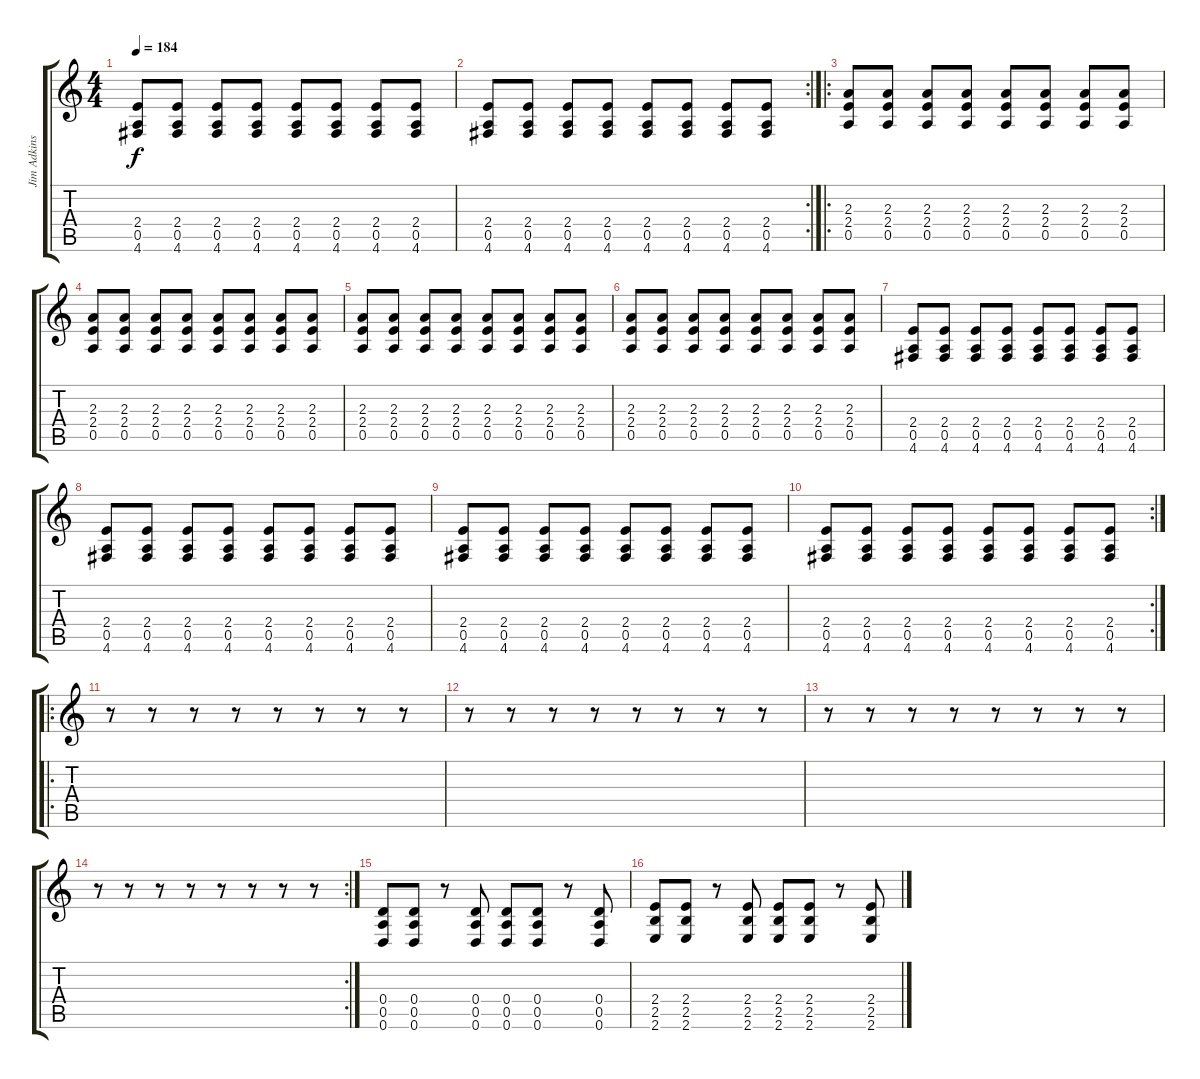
\track ("Jim Adkins" "Jim Adkins") {instrument distortionguitar}
\staff {score tabs}
\tuning (E4 B3 G3 D3 A2 D2) {hide}
\ts (4 4)
\tempo 184
\clef g2
\ks c
(2.4 0.5 4.6).8{dy f} (2.4 0.5 4.6).8 (2.4 0.5 4.6).8 (2.4 0.5 4.6).8 (2.4 0.5 4.6).8 (2.4 0.5 4.6).8 (2.4 0.5 4.6).8 (2.4 0.5 4.6).8 |
\rc 2
(2.4 0.5 4.6).8 (2.4 0.5 4.6).8 (2.4 0.5 4.6).8 (2.4 0.5 4.6).8 (2.4 0.5 4.6).8 (2.4 0.5 4.6).8 (2.4 0.5 4.6).8 (2.4 0.5 4.6).8 |
\ro
(2.3 2.4 0.5).8 (2.3 2.4 0.5).8 (2.3 2.4 0.5).8 (2.3 2.4 0.5).8 (2.3 2.4 0.5).8 (2.3 2.4 0.5).8 (2.3 2.4 0.5).8 (2.3 2.4 0.5).8 |
(2.3 2.4 0.5).8 (2.3 2.4 0.5).8 (2.3 2.4 0.5).8 (2.3 2.4 0.5).8 (2.3 2.4 0.5).8 (2.3 2.4 0.5).8 (2.3 2.4 0.5).8 (2.3 2.4 0.5).8 |
(2.3 2.4 0.5).8 (2.3 2.4 0.5).8 (2.3 2.4 0.5).8 (2.3 2.4 0.5).8 (2.3 2.4 0.5).8 (2.3 2.4 0.5).8 (2.3 2.4 0.5).8 (2.3 2.4 0.5).8 |
(2.3 2.4 0.5).8 (2.3 2.4 0.5).8 (2.3 2.4 0.5).8 (2.3 2.4 0.5).8 (2.3 2.4 0.5).8 (2.3 2.4 0.5).8 (2.3 2.4 0.5).8 (2.3 2.4 0.5).8 |
(2.4 0.5 4.6).8 (2.4 0.5 4.6).8 (2.4 0.5 4.6).8 (2.4 0.5 4.6).8 (2.4 0.5 4.6).8 (2.4 0.5 4.6).8 (2.4 0.5 4.6).8 (2.4 0.5 4.6).8 |
(2.4 0.5 4.6).8 (2.4 0.5 4.6).8 (2.4 0.5 4.6).8 (2.4 0.5 4.6).8 (2.4 0.5 4.6).8 (2.4 0.5 4.6).8 (2.4 0.5 4.6).8 (2.4 0.5 4.6).8 |
(2.4 0.5 4.6).8 (2.4 0.5 4.6).8 (2.4 0.5 4.6).8 (2.4 0.5 4.6).8 (2.4 0.5 4.6).8 (2.4 0.5 4.6).8 (2.4 0.5 4.6).8 (2.4 0.5 4.6).8 |
\rc 2
(2.4 0.5 4.6).8 (2.4 0.5 4.6).8 (2.4 0.5 4.6).8 (2.4 0.5 4.6).8 (2.4 0.5 4.6).8 (2.4 0.5 4.6).8 (2.4 0.5 4.6).8 (2.4 0.5 4.6).8 |
\ro
r.8{instrument electricguitarmuted} r.8 r.8 r.8 r.8 r.8 r.8 r.8 |
r.8 r.8 r.8 r.8 r.8 r.8 r.8 r.8 |
r.8 r.8 r.8 r.8 r.8 r.8 r.8 r.8 |
\rc 2
r.8 r.8 r.8 r.8 r.8 r.8 r.8 r.8 |
(0.4 0.5 0.6).8 (0.4 0.5 0.6).8 r.8 (0.4 0.5 0.6).8 (0.4 0.5 0.6).8 (0.4 0.5 0.6).8 r.8 (0.4 0.5 0.6).8 |
(2.4 2.5 2.6).8 (2.4 2.5 2.6).8 r.8 (2.4 2.5 2.6).8 (2.4 2.5 2.6).8 (2.4 2.5 2.6).8 r.8 (2.4 2.5 2.6).8
